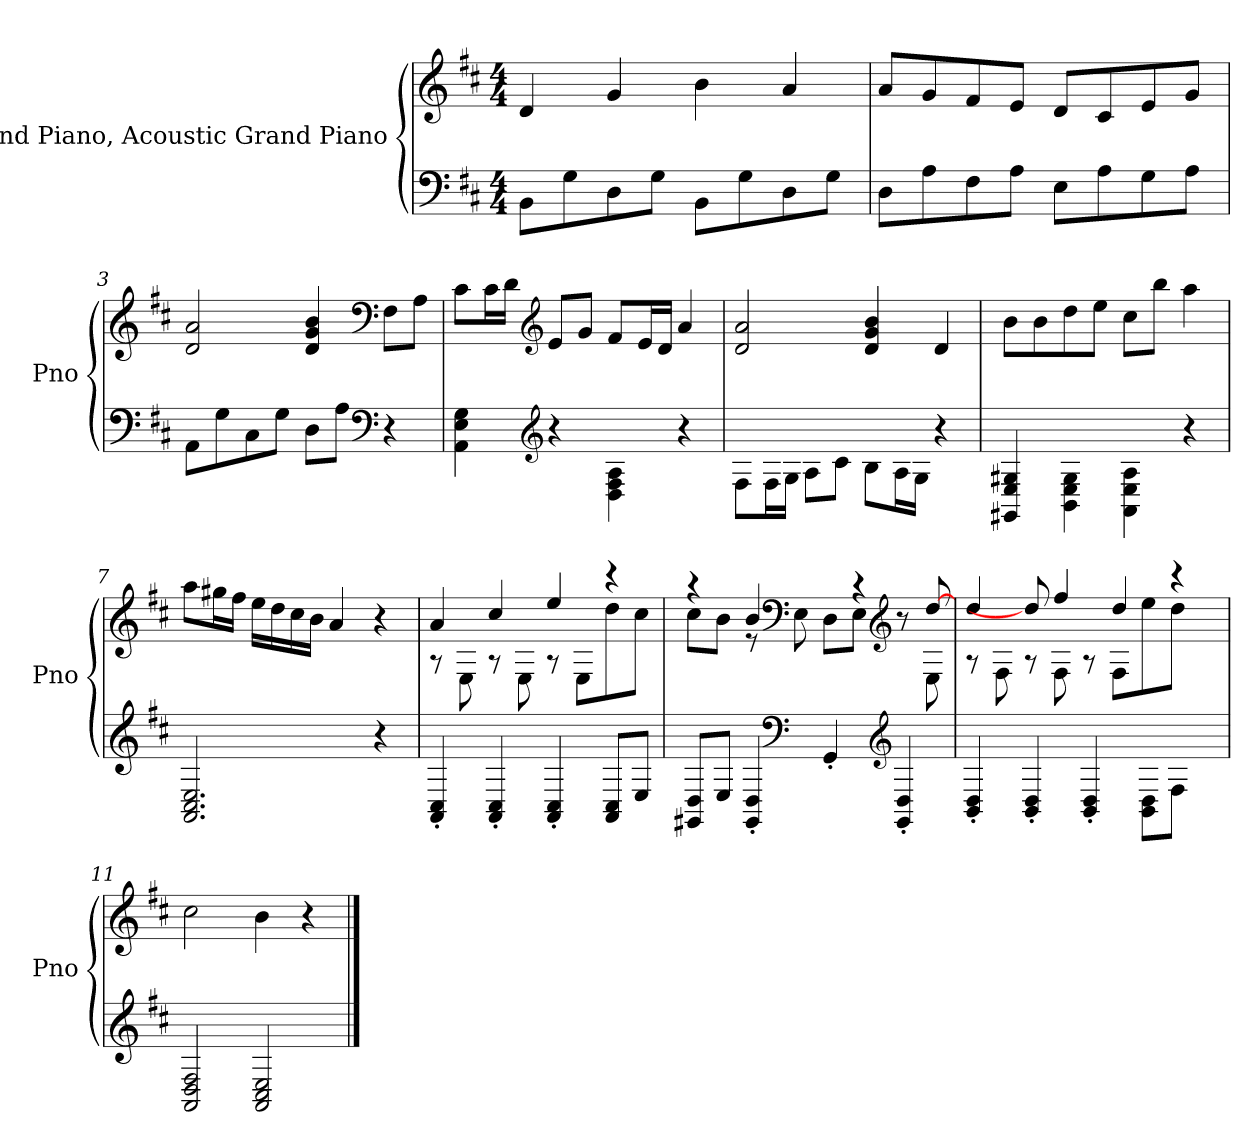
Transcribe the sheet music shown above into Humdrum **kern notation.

**kern	**kern
*part1	*part1
*staff2	*staff1
*I"Grand Piano, Acoustic Grand Piano	*
*I'Pno	*
*clefF4	*clefG2
*k[f#c#]	*k[f#c#]
*M4/4	*M4/4
*MM120	*MM120
=1	=1
8BBi\L	4di/
8Gi\	.
8Di\	4gi/
8Gi\J	.
8BBi\L	4bi\
8Gi\	.
8Di\	4ai/
8Gi\J	.
=2	=2
8Di\L	8ai/L
8Ai\	8gi/
8F#i\	8f#i/
8Ai\J	8ei/J
8Ei\L	8di/L
8Ai\	8c#i/
8Gi\	8ei/
8Ai\J	8gi/J
=3	=3
8AAi\L	2di/ 2ai/
8Gi\	.
8C#i\	.
8Gi\J	.
8Di\L	4di/ 4gi/ 4bi/
8Ai\J	.
*clefF4	*clefF4
4r	8F#i\L
.	8Ai\J
=4	=4
4AAi\ 4Ei\ 4Gi\	8c#i\L
.	16c#i\L
.	16di\JJ
*clefG2	*clefG2
4r	8ei/L
.	8gi/J
4Di\ 4F#i\ 4Ai\	8f#i/L
.	16ei/L
.	16di/JJ
4r	4ai/
!!LO:LB:g=z
=5	=5
8F#i\L	2di/ 2ai/
16F#i\L	.
16Gi\JJ	.
8Ai\L	.
8c#i\J	.
8Bi\L	4di/ 4gi/ 4bi/
16Ai\L	.
16Gi\JJ	.
4r	4di/
=6	=6
4GG#Xj/ 4Ej/ 4G#Xj/	8bj\L
.	8bj\
4BBj\ 4EZ\ 4G#Z\	8ddZ\
.	8eeZ\J
4AAZ\ 4EZ\ 4AZ\	8cc#Z\L
.	8bbj\J
4r	4aaj\
=7	=7
2.AAi/ 2.C#i/ 2.Ei/	8aai\L
.	16gg#Xi\L
.	16ff#i\JJ
.	16eei\LL
.	16ddi\
.	16cc#i\
.	16bi\JJ
.	4ai/
4r	4r
=8	=8
*	*^
4AAi/' 4C#i/'	4ai/	8r
.	.	8Ei\
4AAi/' 4C#i/'	4cc#i/	8r
.	.	8Ei\
4AAi/' 4C#i/'	4eei/	8r
.	.	8Ei\L
8AAi/ 8C#i/L	4r	8ddi\
8Ei/J	.	8cc#i\J
!!LO:LB:g=z	!!
=9	=9	=9
*^	*	*
4.ryy	8GG#Xi/ 8Di/L	4r	8cc#i\L
.	8Ei/J	.	8bi\J
.	4GG#i/' 4Di/'	4bi/	8r
*clefF4	*	*clefF4	*
8ryy	.	.	8Ei\
2ryy	4GG#'i/	8ryy	8Di\L
.	.	4r	8Ei\J
*clefG2	*	*clefG2	*
.	4GG#i/' 4Di/'	.	8r
.	.	[8ddi/	8Ei\
*v	*v	*	*
=10	=10	=10
4BBi/' 4Di/'	4ddi/	8r
.	.	8F#i\
4BBi/' 4Di/'	8ddi/]	8r
.	4ff#i/	8F#i\
4BBi/' 4Di/'	.	8r
.	4ddi/	8F#i\L
8BBi\ 8Di\L	.	8eei\
8F#i\J	4r	8ddi\J
8ryy	.	8ryy
*	*v	*v
=11	=11
2AAi/ 2Di/ 2F#i/	2cc#i\
2AAi/ 2C#i/ 2Ei/	4bi\
.	4r
==	==
*-	*-
